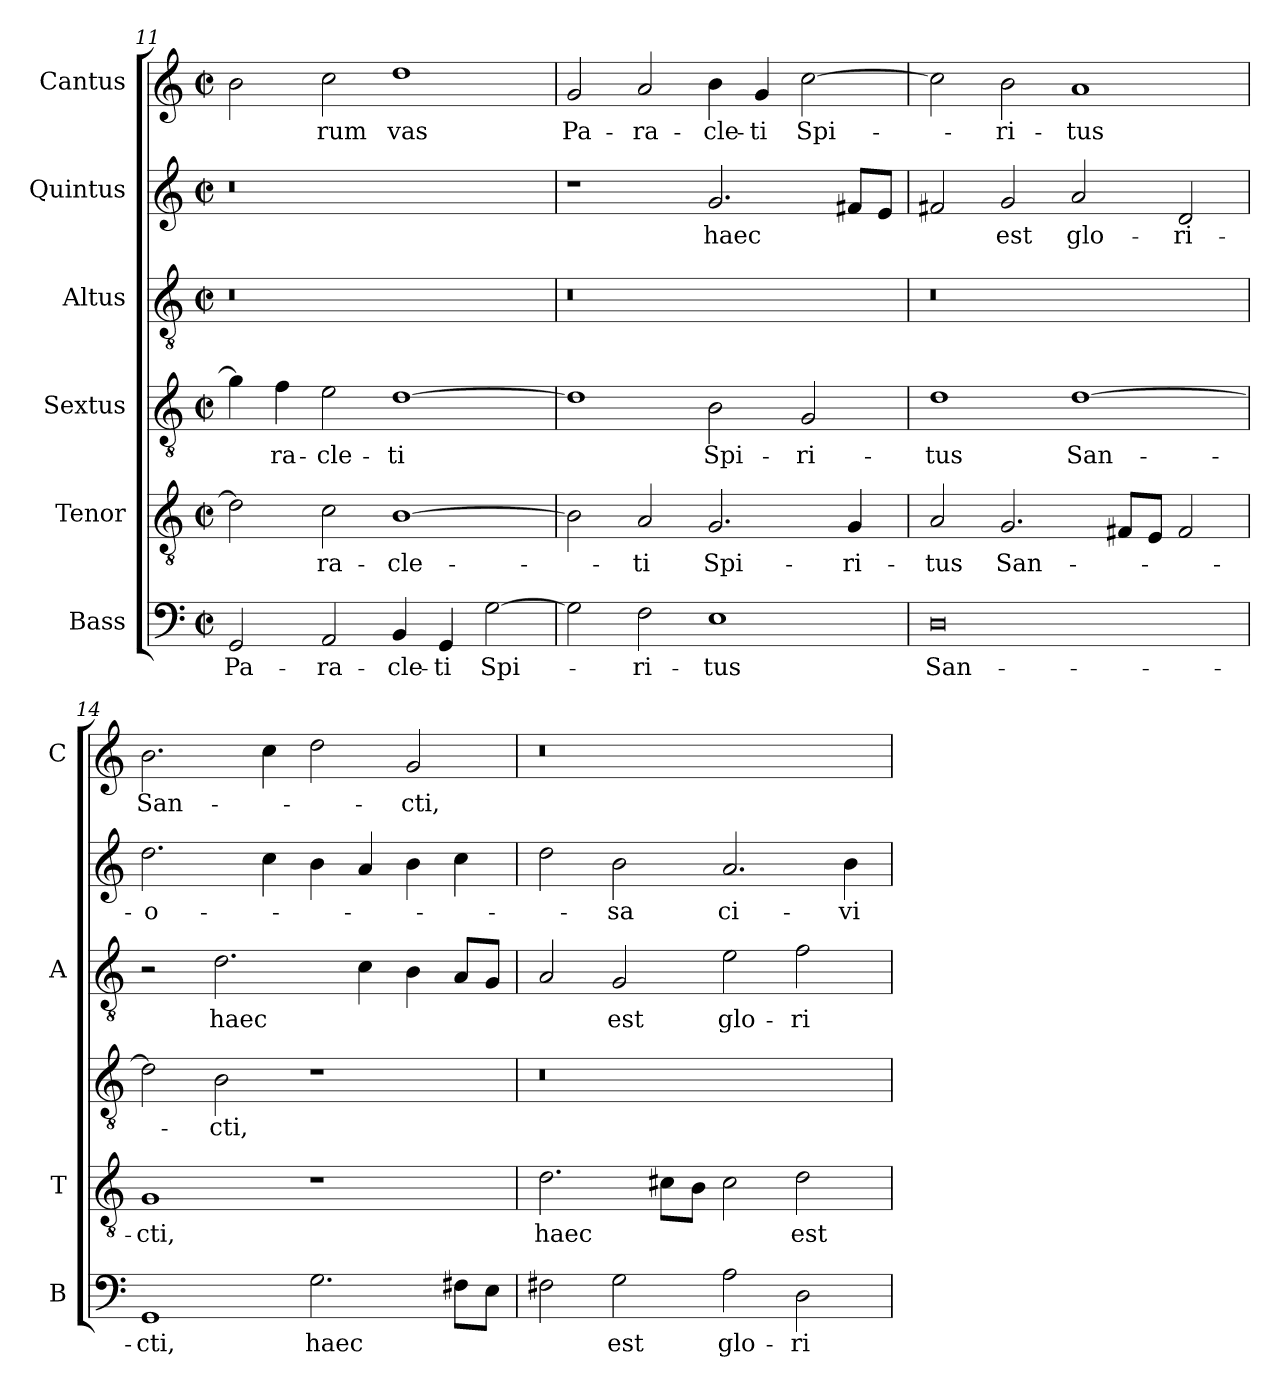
**kern	**text	**kern	**text	**kern	**text	**kern	**text	**kern	**text	**kern	**text
*part6	*part6	*part5	*part5	*part4	*part4	*part3	*part3	*part2	*part2	*part1	*part1
*staff6	*staff6	*staff5	*staff5	*staff4	*staff4	*staff3	*staff3	*staff2	*staff2	*staff1	*staff1
*I"Bass	*	*I"Tenor	*	*I"Sextus	*	*I"Altus	*	*I"Quintus	*	*I"Cantus	*
*I'B	*	*I'T	*	*	*	*I'A	*	*	*	*I'C	*
*clefF4	*	*clefGv2	*	*clefGv2	*	*clefGv2	*	*clefG2	*	*clefG2	*
*k[]	*	*k[]	*	*k[]	*	*k[]	*	*k[]	*	*k[]	*
*C:	*	*C:	*	*C:	*	*C:	*	*C:	*	*C:	*
*M2/2	*	*M2/2	*	*M2/2	*	*M2/2	*	*M2/2	*	*M2/2	*
*met(c|)	*	*met(c|)	*	*met(c|)	*	*met(c|)	*	*met(c|)	*	*met(c|)	*
=11	=11	=11	=11	=11	=11	=11	=11	=11	=11	=11	=11
2GG/	Pa-	2d\]	.	4g\]	.	0r	.	0r	.	2b\	.
.	.	.	.	4f\	-ra-	.	.	.	.	.	.
2AA/	-ra-	2c\	-ra-	2e\	-cle-	.	.	.	.	2cc\	-rum
4BB/	-cle-	[1B	-cle-	[1d	-ti	.	.	.	.	1dd	vas
4GG/	-ti	.	.	.	.	.	.	.	.	.	.
[2G\	Spi-	.	.	.	.	.	.	.	.	.	.
=12	=12	=12	=12	=12	=12	=12	=12	=12	=12	=12	=12
2G\]	.	2B\]	.	1d]	.	0r	.	1r	.	2g/	Pa-
2F\	-ri-	2A/	-ti	.	.	.	.	.	.	2a/	-ra-
1E	-tus	2.G/	Spi-	2B\	Spi-	.	.	2.g/	haec	4b\	-cle-
.	.	.	.	.	.	.	.	.	.	4g/	-ti
.	.	.	.	2G/	-ri-	.	.	.	.	[2cc\	Spi-
.	.	4G/	-ri-	.	.	.	.	8f#X/L	.	.	.
.	.	.	.	.	.	.	.	8e/J	.	.	.
!!LO:PB:g=z
=13	=13	=13	=13	=13	=13	=13	=13	=13	=13	=13	=13
0D	San-	2A/	-tus	1d	-tus	0r	.	2f#X/	.	2cc\]	.
.	.	2.G/	San-	.	.	.	.	2g/	est	2b\	-ri-
.	.	.	.	[1d	San-	.	.	2a/	glo-	1a	-tus
.	.	8F#X/L	.	.	.	.	.	.	.	.	.
.	.	8E/J	.	.	.	.	.	.	.	.	.
.	.	2F#/	.	.	.	.	.	2d/	-ri-	.	.
=14	=14	=14	=14	=14	=14	=14	=14	=14	=14	=14	=14
1GG	-cti,	1G	-cti,	2d\]	.	2r	.	2.dd\	-o-	2.b\	San-
.	.	.	.	2B\	-cti,	2.d\	haec	.	.	.	.
.	.	.	.	.	.	.	.	4cc\	.	4cc\	.
2.G\	haec	1r	.	1r	.	.	.	4b\	.	2dd\	.
.	.	.	.	.	.	4c\	.	4a/	.	.	.
.	.	.	.	.	.	4B\	.	4b\	.	2g/	-cti,
8F#X\L	.	.	.	.	.	8A/L	.	4cc\	.	.	.
8E\J	.	.	.	.	.	8G/J	.	.	.	.	.
=15	=15	=15	=15	=15	=15	=15	=15	=15	=15	=15	=15
2F#X\	.	2.d\	haec	0r	.	2A/	.	2dd\	.	0r	.
2G\	est	.	.	.	.	2G/	est	2b\	-sa	.	.
.	.	8c#X\L	.	.	.	.	.	.	.	.	.
.	.	8B\J	.	.	.	.	.	.	.	.	.
2A\	glo-	2c#\	.	.	.	2e\	glo-	2.a/	ci-	.	.
2D\	-ri-	2d\	est	.	.	2f\	-ri-	.	.	.	.
.	.	.	.	.	.	.	.	4b\	-vi-	.	.
=	=	=	=	=	=	=	=	=	=	=	=
*-	*-	*-	*-	*-	*-	*-	*-	*-	*-	*-	*-
